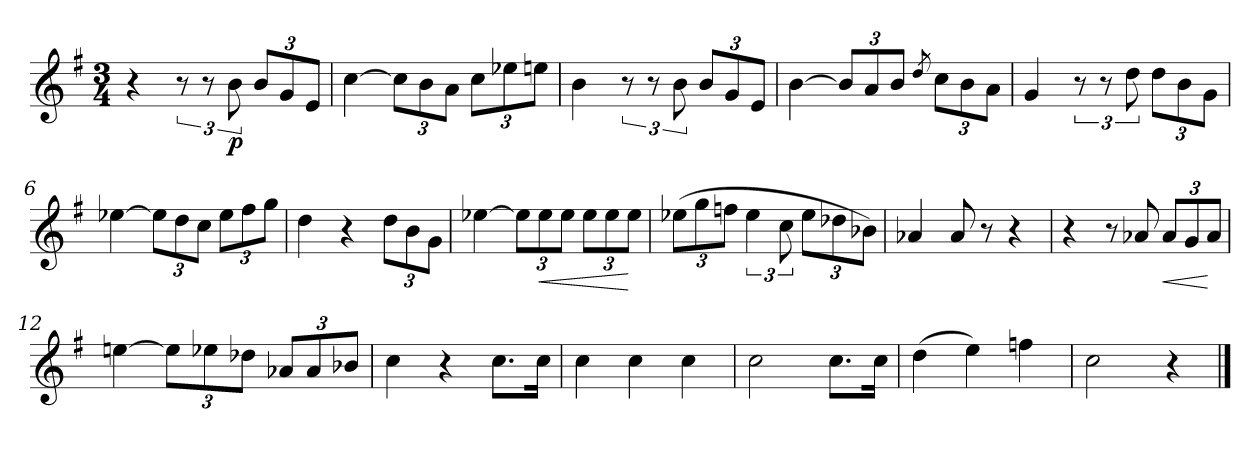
**kern	**dynam
*part1	*part1
*staff1	*staff1
*clefG2	*
*k[f#]	*
*G:	*
*M3/4	*
=1	=1
4r	.
12r	.
12r	.
!	!LO:DY:b
12b\	p
12b/L	.
12g/	.
12e/J	.
=2	=2
[4cc\	.
12cc\L]	.
12b\	.
12a\J	.
12cc\L	.
12ee-Xi\	.
12ee\J	.
=3	=3
4b\	.
12r	.
12r	.
12b\	.
12b/L	.
12g/	.
12e/J	.
=4	=4
[4b\	.
12b/L]	.
12a/	.
12b/J	.
8qdd/	.
12cc\L	.
12b\	.
12a\J	.
=5	=5
4g/	.
12r	.
12r	.
12dd\	.
12dd\L	.
12b\	.
12g\J	.
!!LO:LB:g=z
=6	=6
[4ee-X\	.
12ee-\L]	.
12dd\	.
12cc\J	.
12ee-\L	.
12ff#\	.
12gg\J	.
=7	=7
4dd\	.
4r	.
12dd\L	.
12b\	.
12g\J	.
=8	=8
[4ee-X\	.
12ee-\L]	.
!	!LO:HP:b
12ee-\	<
12ee-\J	.
12ee-\L	.
12ee-\	.
12ee-\J	[
=9	=9
(>12ee-X\L	.
12gg\	.
12ffn\J	.
6ee-\	.
12cc\	.
12ee-\L	.
12dd-X\	.
12b-X\J)	.
=10	=10
4a-X/	.
8a-/	.
8r	.
4r	.
!!LO:LB:g=z
=11	=11
4r	.
8r	.
8a-X/	.
!	!LO:HP:b
12a-/L	<
12g/	.
12a-/J	[
=12	=12
[4eeni\	.
12eeni\L]	.
12ee-X\	.
12dd-X\J	.
12a-X/L	.
12a-/	.
12b-X/J	.
=13	=13
4cc\	.
4r	.
8.cc\L	.
16cc\Jk	.
=14	=14
4cc\	.
4cc\	.
4cc\	.
=15	=15
2cc\	.
8.cc\L	.
16cc\Jk	.
=16	=16
(>4dd\	.
4ee\)	.
4ffn\	.
!!LO:LB:g=z
=17	=17
2cc\	.
4r	.
==	==
*-	*-
